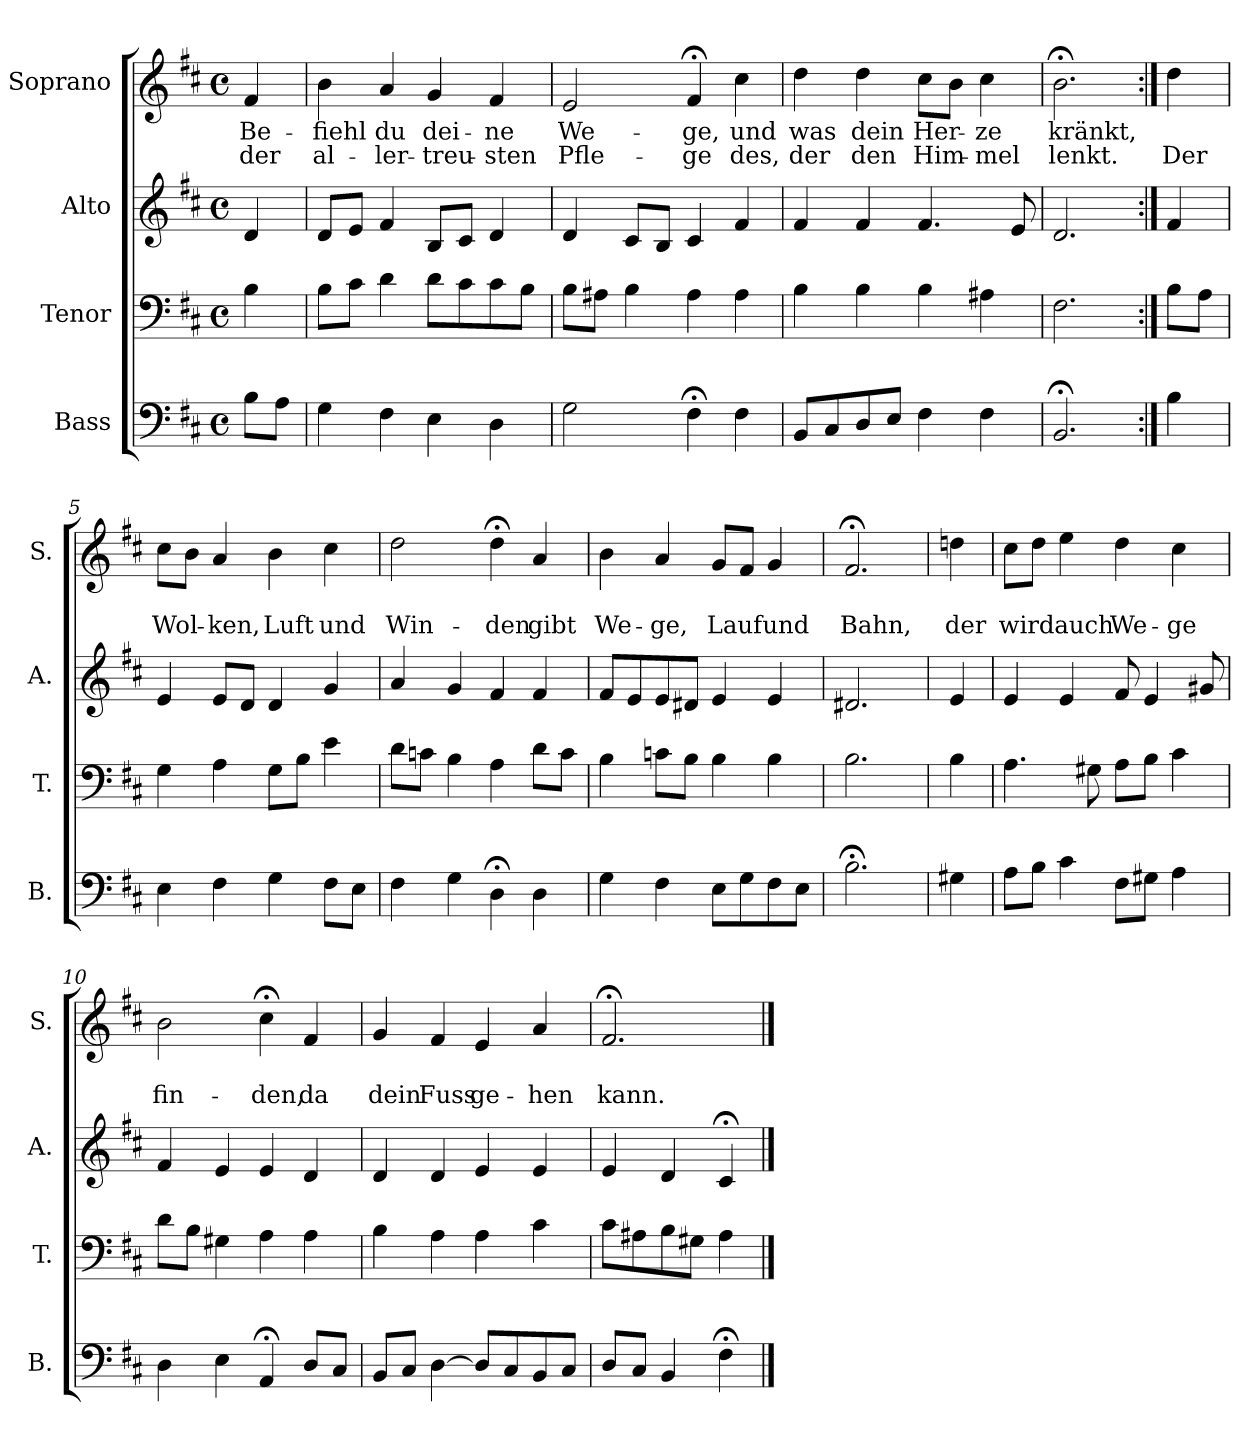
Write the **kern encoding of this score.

**kern	**kern	**kern	**kern	**text	**text
*part4	*part3	*part2	*part1	*part1	*part1
*staff4	*staff3	*staff2	*staff1	*staff1	*staff1
*I"Bass	*I"Tenor	*I"Alto	*I"Soprano	*	*
*I'B.	*I'T.	*I'A.	*I'S.	*	*
*clefF4	*clefF4	*clefG2	*clefG2	*	*
*k[f#c#]	*k[f#c#]	*k[f#c#]	*k[f#c#]	*	*
*D:	*D:	*D:	*b:	*	*
*M4/4	*M4/4	*M4/4	*M4/4	*	*
*met(c)	*met(c)	*met(c)	*met(c)	*	*
=	=	=	=	=	=
8B\L	4B\	4d/	4f#/	Be-	der
8A\J	.	.	.	.	.
=1	=1	=1	=1	=1	=1
4G\	8B\L	8d/L	4b\	-fiehl	al-
.	8c#\J	8e/J	.	.	.
4F#\	4d\	4f#/	4a/	du	-ler-
4E\	8d\L	8B/L	4g/	dei-	-treu-
.	8c#\	8c#/J	.	.	.
4D\	8c#\	4d/	4f#/	-ne	-sten
.	8B\J	.	.	.	.
=2	=2	=2	=2	=2	=2
2G\	8B\L	4d/	2e/	We-	Pfle-
.	8A#X\J	.	.	.	.
.	4B\	8c#/L	.	.	.
.	.	8B/J	.	.	.
4F#;<\	4A#\	4c#/	4f#;</	-ge,	-ge
4F#\	4A#\	4f#/	4cc#\	und	des,
=3	=3	=3	=3	=3	=3
8BB/L	4B\	4f#/	4dd\	was	der
8C#/	.	.	.	.	.
8D/	4B\	4f#/	4dd\	dein	den
8E/J	.	.	.	.	.
4F#\	4B\	4.f#/	8cc#\L	Her-	Him-
.	.	.	8b\J	.	.
4F#\	4A#X\	.	4cc#\	-ze	-mel
.	.	8e/	.	.	.
=4	=4	=4	=4	=4	=4
2.BB;</	2.F#\	2.d/	2.b;<\	kränkt,	lenkt.
!!LO:LB:g=z
=4a:|!	=4a:|!	=4a:|!	=4a:|!	=4a:|!	=4a:|!
4B\	8B\L	4f#/	4dd\	.	Der
.	8A\J	.	.	.	.
=5	=5	=5	=5	=5	=5
4E\	4G\	4e/	8cc#\L	.	Wol-
.	.	.	8b\J	.	.
4F#\	4A\	8e/L	4a/	.	-ken,
.	.	8d/J	.	.	.
4G\	8G\L	4d/	4b\	.	Luft
.	8B\J	.	.	.	.
8F#\L	4e\	4g/	4cc#\	.	und
8E\J	.	.	.	.	.
=6	=6	=6	=6	=6	=6
4F#\	8d\L	4a/	2dd\	.	Win-
.	8cn\J	.	.	.	.
4G\	4B\	4g/	.	.	.
4D;<\	4A\	4f#/	4dd;<\	.	-den
4D\	8d\L	4f#/	4a/	.	gibt
.	8c\J	.	.	.	.
=7	=7	=7	=7	=7	=7
4G\	4B\	8f#/L	4b\	.	We-
.	.	8e/	.	.	.
4F#\	8cn\L	8e/	4a/	.	-ge,
.	8B\J	8d#X/J	.	.	.
8E\L	4B\	4e/	8g/L	.	Lauf
8G\	.	.	8f#/J	.	.
8F#\	4B\	4e/	4g/	.	und
8E\J	.	.	.	.	.
=8	=8	=8	=8	=8	=8
2.B;<\	2.B\	2.d#X/	2.f#;</	.	Bahn,
!!LO:PB:g=z
=8a	=8a	=8a	=8a	=8a	=8a
4G#X\	4B\	4e/	4ddn\	.	der
=9	=9	=9	=9	=9	=9
8A\L	4.A\	4e/	8cc#\L	.	wird
8B\J	.	.	8dd\J	.	.
4c#\	.	4e/	4ee\	.	auch
.	8G#X\	.	.	.	.
8F#\L	8A\L	8f#/	4dd\	.	We-
8G#X\J	8B\J	4e/	.	.	.
4A\	4c#\	.	4cc#\	.	-ge
.	.	8g#X/	.	.	.
=10	=10	=10	=10	=10	=10
4D\	8d\L	4f#/	2b\	.	fin-
.	8B\J	.	.	.	.
4E\	4G#X\	4e/	.	.	.
4AA;</	4A\	4e/	4cc#;<\	.	-den,
8D/L	4A\	4d/	4f#/	.	da
8C#/J	.	.	.	.	.
=11	=11	=11	=11	=11	=11
8BB/L	4B\	4d/	4g/	.	dein
8C#/J	.	.	.	.	.
[4D\	4A\	4d/	4f#/	.	Fuss
8D/L]	4A\	4e/	4e/	.	ge-
8C#/	.	.	.	.	.
8BB/	4c#\	4e/	4a/	.	-hen
8C#/J	.	.	.	.	.
=12	=12	=12	=12	=12	=12
8D/L	8c#\L	4e/	2.f#;</	.	kann.
8C#/J	8A#X\	.	.	.	.
4BB/	8B\	4d/	.	.	.
.	8G#X\J	.	.	.	.
4F#;<\	4A#\	4c#;</	.	.	.
==	==	==	==	==	==
*-	*-	*-	*-	*-	*-
